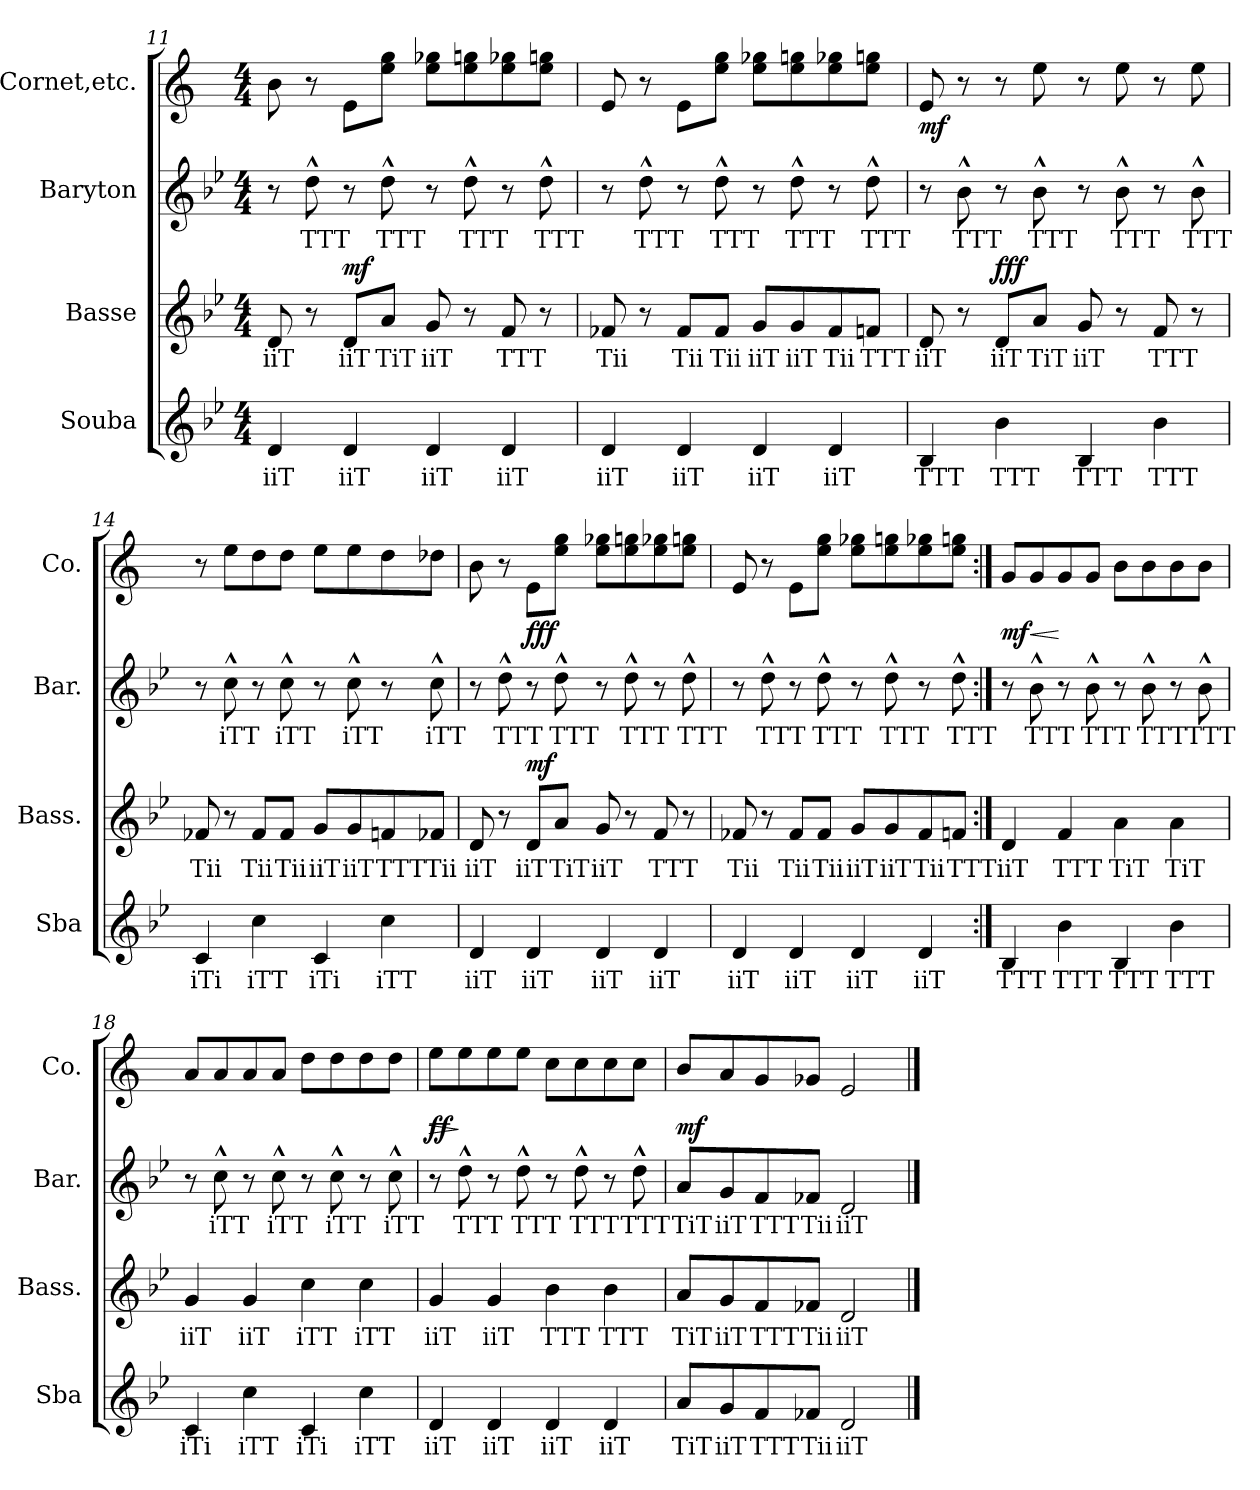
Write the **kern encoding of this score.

**kern	**text	**kern	**text	**dynam	**kern	**text	**kern	**dynam
*part4	*part4	*part3	*part3	*part3	*part2	*part2	*part1	*part1
*staff4	*staff4	*staff3	*staff3	*staff3	*staff2	*staff2	*staff1	*staff1
*I"Souba	*	*I"Basse	*	*	*I"Baryton	*	*I"Cornet,etc.	*
*I'Sba	*	*I'Bass.	*	*	*I'Bar.	*	*I'Co.	*
*clefG2	*	*clefG2	*	*	*clefG2	*	*clefG2	*
*ITrd15c26	*	*ITrd8c14	*	*	*ITrd8c14	*	*ITrd1c2	*
*k[b-e-]	*	*k[b-e-]	*	*	*k[b-e-]	*	*k[b-e-]	*
*M4/4	*	*M4/4	*	*	*M4/4	*	*M4/4	*
=11	=11	=11	=11	=11	=11	=11	=11	=11
!	!LO:LY:b	!	!LO:LY:b	!	!	!	!	!
4DD/	iiT	8D/	iiT	.	8r	.	8a\	.
!	!	!	!	!	!	!LO:LY:b	!	!
.	.	8r	.	.	8d^^\	TTT	8r	.
!	!LO:LY:b	!	!LO:LY:b	!LO:DY:b	!	!	!	!
4DD/	iiT	8D/L	iiT	mf	8r	.	8d\L	.
!	!	!	!LO:LY:b	!	!	!LO:LY:b	!	!
.	.	8A/J	TiT	.	8d^^\	TTT	8dd\ 8ff\J	.
!	!LO:LY:b	!	!LO:LY:b	!	!	!	!	!
4DD/	iiT	8G/	iiT	.	8r	.	8dd\ 8ff-X\L	.
!	!	!	!	!	!	!LO:LY:b	!	!
.	.	8r	.	.	8d^^\	TTT	8dd\ 8ffn\	.
!	!LO:LY:b	!	!LO:LY:b	!	!	!	!	!
4DD/	iiT	8F/	TTT	.	8r	.	8dd\ 8ff-X\	.
!	!	!	!	!	!	!LO:LY:b	!	!
.	.	8r	.	.	8d^^\	TTT	8dd\ 8ffn\J	.
=12	=12	=12	=12	=12	=12	=12	=12	=12
!	!LO:LY:b	!	!LO:LY:b	!	!	!	!	!
4DD/	iiT	8F-X/	Tii	.	8r	.	8d/	.
!	!	!	!	!	!	!LO:LY:b	!	!
.	.	8r	.	.	8d^^\	TTT	8r	.
!	!LO:LY:b	!	!LO:LY:b	!	!	!	!	!
4DD/	iiT	8F-/L	Tii	.	8r	.	8d\L	.
!	!	!	!LO:LY:b	!	!	!LO:LY:b	!	!
.	.	8F-/J	Tii	.	8d^^\	TTT	8dd\ 8ff\J	.
!	!LO:LY:b	!	!LO:LY:b	!	!	!	!	!
4DD/	iiT	8G/L	iiT	.	8r	.	8dd\ 8ff-X\L	.
!	!	!	!LO:LY:b	!	!	!LO:LY:b	!	!
.	.	8G/	iiT	.	8d^^\	TTT	8dd\ 8ffn\	.
!	!LO:LY:b	!	!LO:LY:b	!	!	!	!	!
4DD/	iiT	8F-/	Tii	.	8r	.	8dd\ 8ff-X\	.
!	!	!	!LO:LY:b	!	!	!LO:LY:b	!	!
.	.	8Fn/J	TTT	.	8d^^\	TTT	8dd\ 8ffn\J	.
!!LO:LB:g=z
=13	=13	=13	=13	=13	=13	=13	=13	=13
!	!LO:LY:b	!	!LO:LY:b	!	!	!	!	!LO:DY:b
4BBB-/	TTT	8D/	iiT	.	8r	.	8d/	mf
!	!	!	!	!	!	!LO:LY:b	!	!
.	.	8r	.	.	8B-^^\	TTT	8r	.
!	!LO:LY:b	!	!LO:LY:b	!LO:DY:b	!	!	!	!
4BB-\	TTT	8D/L	iiT	fff	8r	.	8r	.
!	!	!	!LO:LY:b	!	!	!LO:LY:b	!	!
.	.	8A/J	TiT	.	8B-^^\	TTT	8dd\	.
!	!LO:LY:b	!	!LO:LY:b	!	!	!	!	!
4BBB-/	TTT	8G/	iiT	.	8r	.	8r	.
!	!	!	!	!	!	!LO:LY:b	!	!
.	.	8r	.	.	8B-^^\	TTT	8dd\	.
!	!LO:LY:b	!	!LO:LY:b	!	!	!	!	!
4BB-\	TTT	8F/	TTT	.	8r	.	8r	.
!	!	!	!	!	!	!LO:LY:b	!	!
.	.	8r	.	.	8B-^^\	TTT	8dd\	.
=14	=14	=14	=14	=14	=14	=14	=14	=14
!	!LO:LY:b	!	!LO:LY:b	!	!	!	!	!
4CC/	iTi	8F-X/	Tii	.	8r	.	8r	.
!	!	!	!	!	!	!LO:LY:b	!	!
.	.	8r	.	.	8c^^\	iTT	8dd\L	.
!	!LO:LY:b	!	!LO:LY:b	!	!	!	!	!
4C\	iTT	8F-/L	Tii	.	8r	.	8cc\	.
!	!	!	!LO:LY:b	!	!	!LO:LY:b	!	!
.	.	8F-/J	Tii	.	8c^^\	iTT	8cc\J	.
!	!LO:LY:b	!	!LO:LY:b	!	!	!	!	!
4CC/	iTi	8G/L	iiT	.	8r	.	8dd\L	.
!	!	!	!LO:LY:b	!	!	!LO:LY:b	!	!
.	.	8G/	iiT	.	8c^^\	iTT	8dd\	.
!	!LO:LY:b	!	!LO:LY:b	!	!	!	!	!
4C\	iTT	8Fn/	TTT	.	8r	.	8cc\	.
!	!	!	!LO:LY:b	!	!	!LO:LY:b	!	!
.	.	8F-X/J	Tii	.	8c^^\	iTT	8cc-X\J	.
=15	=15	=15	=15	=15	=15	=15	=15	=15
!	!LO:LY:b	!	!LO:LY:b	!	!	!	!	!
4DD/	iiT	8D/	iiT	.	8r	.	8a\	.
!	!	!	!	!	!	!LO:LY:b	!	!
.	.	8r	.	.	8d^^\	TTT	8r	.
!	!LO:LY:b	!	!LO:LY:b	!LO:DY:b	!	!	!	!LO:DY:b
4DD/	iiT	8D/L	iiT	mf	8r	.	8d\L	fff
!	!	!	!LO:LY:b	!	!	!LO:LY:b	!	!
.	.	8A/J	TiT	.	8d^^\	TTT	8dd\ 8ff\J	.
!	!LO:LY:b	!	!LO:LY:b	!	!	!	!	!
4DD/	iiT	8G/	iiT	.	8r	.	8dd\ 8ff-X\L	.
!	!	!	!	!	!	!LO:LY:b	!	!
.	.	8r	.	.	8d^^\	TTT	8dd\ 8ffn\	.
!	!LO:LY:b	!	!LO:LY:b	!	!	!	!	!
4DD/	iiT	8F/	TTT	.	8r	.	8dd\ 8ff-X\	.
!	!	!	!	!	!	!LO:LY:b	!	!
.	.	8r	.	.	8d^^\	TTT	8dd\ 8ffn\J	.
!!LO:PB:g=z
=16	=16	=16	=16	=16	=16	=16	=16	=16
!	!LO:LY:b	!	!LO:LY:b	!	!	!	!	!
4DD/	iiT	8F-X/	Tii	.	8r	.	8d/	.
!	!	!	!	!	!	!LO:LY:b	!	!
.	.	8r	.	.	8d^^\	TTT	8r	.
!	!LO:LY:b	!	!LO:LY:b	!	!	!	!	!
4DD/	iiT	8F-/L	Tii	.	8r	.	8d\L	.
!	!	!	!LO:LY:b	!	!	!LO:LY:b	!	!
.	.	8F-/J	Tii	.	8d^^\	TTT	8dd\ 8ff\J	.
!	!LO:LY:b	!	!LO:LY:b	!	!	!	!	!
4DD/	iiT	8G/L	iiT	.	8r	.	8dd\ 8ff-X\L	.
!	!	!	!LO:LY:b	!	!	!LO:LY:b	!	!
.	.	8G/	iiT	.	8d^^\	TTT	8dd\ 8ffn\	.
!	!LO:LY:b	!	!LO:LY:b	!	!	!	!	!
4DD/	iiT	8F-/	Tii	.	8r	.	8dd\ 8ff-X\	.
!	!	!	!LO:LY:b	!	!	!LO:LY:b	!	!
.	.	8Fn/J	TTT	.	8d^^\	TTT	8dd\ 8ffn\J	.
=17:|!	=17:|!	=17:|!	=17:|!	=17:|!	=17:|!	=17:|!	=17:|!	=17:|!
!	!LO:LY:b	!	!LO:LY:b	!	!	!	!	!LO:DY:b
4BBB-/	TTT	4D/	iiT	.	8r	.	8f/L	mf
!	!	!	!	!	!	!LO:LY:b	!	!LO:HP:b
.	.	.	.	.	8B-^^\	TTT	8f/	<
!	!LO:LY:b	!	!LO:LY:b	!	!	!	!	!
4BB-\	TTT	4F/	TTT	.	8r	.	8f/	[
!	!	!	!	!	!	!LO:LY:b	!	!
.	.	.	.	.	8B-^^\	TTT	8f/J	.
!	!LO:LY:b	!	!LO:LY:b	!	!	!	!	!
4BBB-/	TTT	4A\	TiT	.	8r	.	8a\L	.
!	!	!	!	!	!	!LO:LY:b	!	!
.	.	.	.	.	8B-^^\	TTT	8a\	.
!	!LO:LY:b	!	!LO:LY:b	!	!	!	!	!
4BB-\	TTT	4A\	TiT	.	8r	.	8a\	.
!	!	!	!	!	!	!LO:LY:b	!	!
.	.	.	.	.	8B-^^\	TTT	8a\J	.
=18	=18	=18	=18	=18	=18	=18	=18	=18
!	!LO:LY:b	!	!LO:LY:b	!	!	!	!	!
4CC/	iTi	4G/	iiT	.	8r	.	8g/L	.
!	!	!	!	!	!	!LO:LY:b	!	!
.	.	.	.	.	8c^^\	iTT	8g/	.
!	!LO:LY:b	!	!LO:LY:b	!	!	!	!	!
4C\	iTT	4G/	iiT	.	8r	.	8g/	.
!	!	!	!	!	!	!LO:LY:b	!	!
.	.	.	.	.	8c^^\	iTT	8g/J	.
!	!LO:LY:b	!	!LO:LY:b	!	!	!	!	!
4CC/	iTi	4c\	iTT	.	8r	.	8cc\L	.
!	!	!	!	!	!	!LO:LY:b	!	!
.	.	.	.	.	8c^^\	iTT	8cc\	.
!	!LO:LY:b	!	!LO:LY:b	!	!	!	!	!
4C\	iTT	4c\	iTT	.	8r	.	8cc\	.
!	!	!	!	!	!	!LO:LY:b	!	!
.	.	.	.	.	8c^^\	iTT	8cc\J	.
=19	=19	=19	=19	=19	=19	=19	=19	=19
!	!LO:LY:b	!	!LO:LY:b	!	!	!	!	!LO:HP:b
!	!	!	!	!	!	!	!	!LO:DY:n=1:b
4DD/	iiT	4G/	iiT	.	8r	.	8dd\L	> ff
!	!	!	!	!	!	!LO:LY:b	!	!
.	.	.	.	.	8d^^\	TTT	8dd\	]
!	!LO:LY:b	!	!LO:LY:b	!	!	!	!	!
4DD/	iiT	4G/	iiT	.	8r	.	8dd\	.
!	!	!	!	!	!	!LO:LY:b	!	!
.	.	.	.	.	8d^^\	TTT	8dd\J	.
!	!LO:LY:b	!	!LO:LY:b	!	!	!	!	!
4DD/	iiT	4B-\	TTT	.	8r	.	8b-\L	.
!	!	!	!	!	!	!LO:LY:b	!	!
.	.	.	.	.	8d^^\	TTT	8b-\	.
!	!LO:LY:b	!	!LO:LY:b	!	!	!	!	!
4DD/	iiT	4B-\	TTT	.	8r	.	8b-\	.
!	!	!	!	!	!	!LO:LY:b	!	!
.	.	.	.	.	8d^^\	TTT	8b-\J	.
!!LO:LB:g=z
=20	=20	=20	=20	=20	=20	=20	=20	=20
!	!LO:LY:b	!	!LO:LY:b	!	!	!LO:LY:b	!	!LO:DY:b
8AA/L	TiT	8A/L	TiT	.	8A/L	TiT	8a/L	mf
!	!LO:LY:b	!	!LO:LY:b	!	!	!LO:LY:b	!	!
8GG/	iiT	8G/	iiT	.	8G/	iiT	8g/	.
!	!LO:LY:b	!	!LO:LY:b	!	!	!LO:LY:b	!	!
8FF/	TTT	8F/	TTT	.	8F/	TTT	8f/	.
!	!LO:LY:b	!	!LO:LY:b	!	!	!LO:LY:b	!	!
8FF-X/J	Tii	8F-X/J	Tii	.	8F-X/J	Tii	8f-X/J	.
!	!LO:LY:b	!	!LO:LY:b	!	!	!LO:LY:b	!	!
2DD/	iiT	2D/	iiT	.	2D/	iiT	2d/	.
==	==	==	==	==	==	==	==	==
*-	*-	*-	*-	*-	*-	*-	*-	*-
